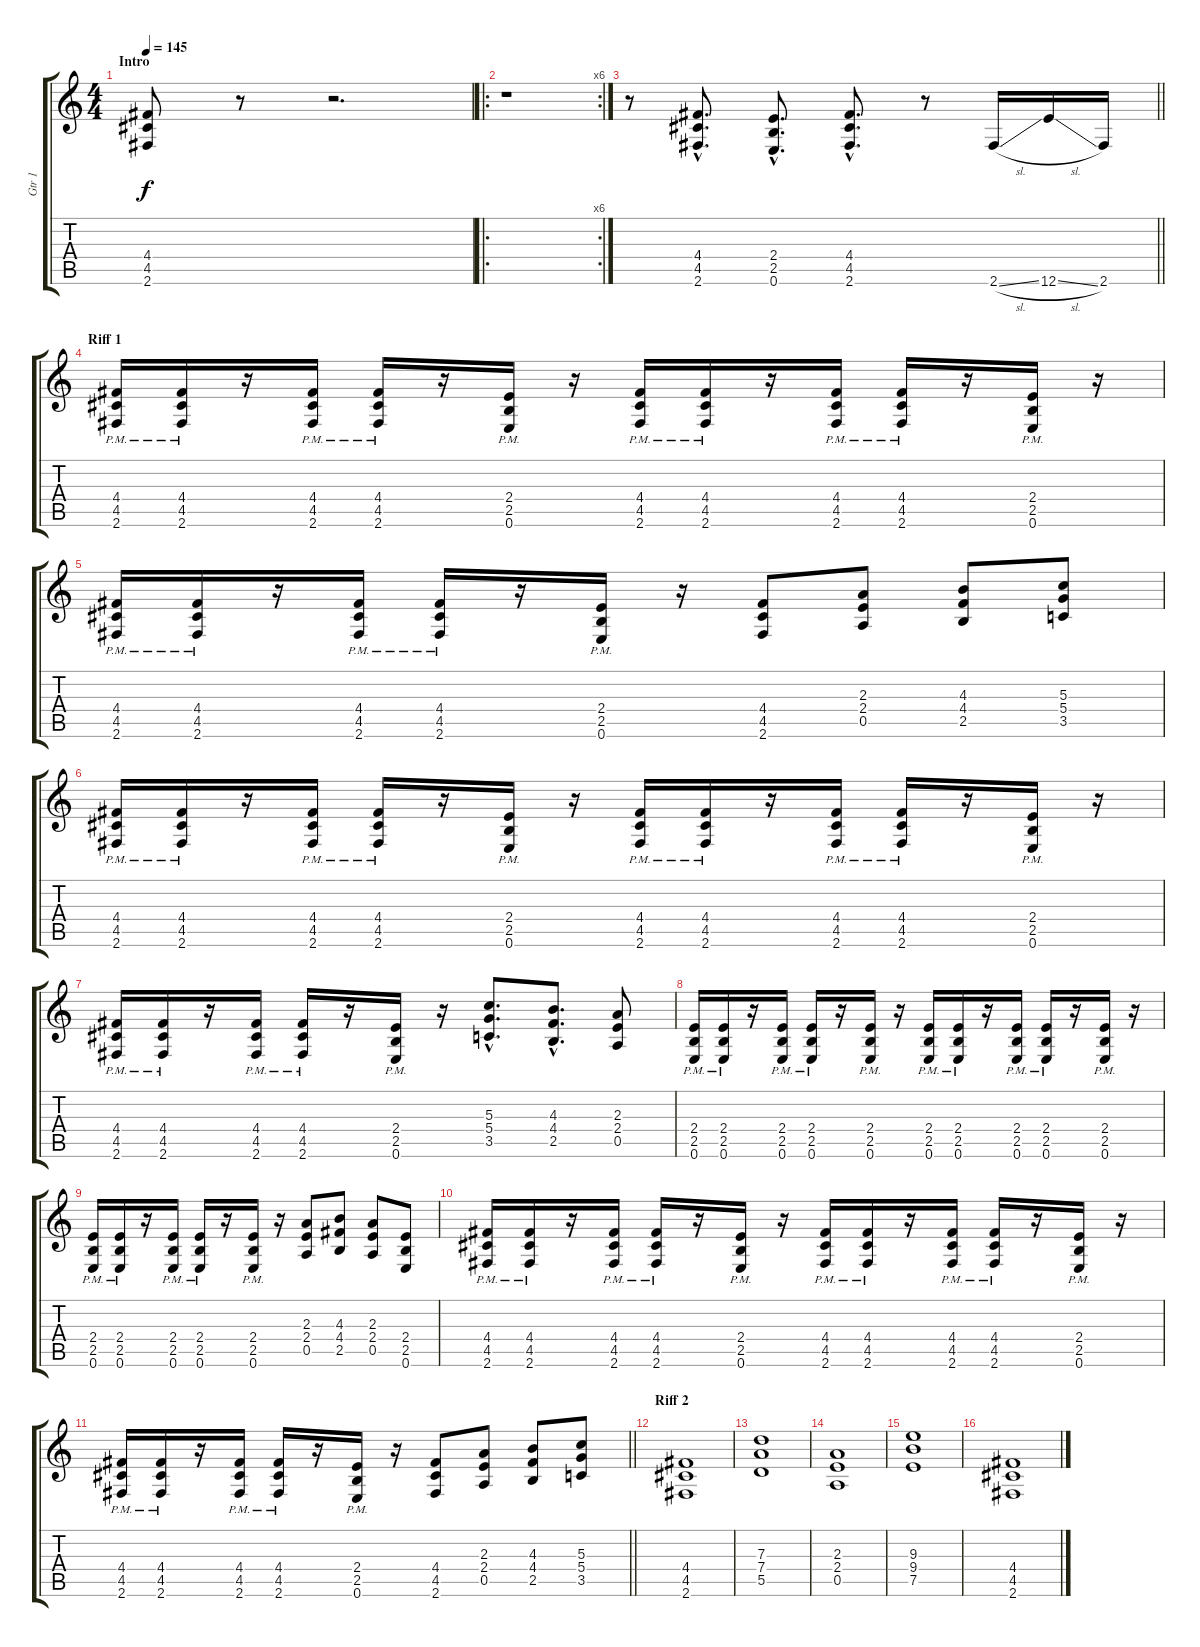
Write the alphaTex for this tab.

\track ("Gtr 1" "Gtr 1") {instrument distortionguitar}
\staff {score tabs}
\tuning (E4 B3 G3 D3 A2 E2) {hide}
\ts (4 4)
\section ("" "Intro")
\tempo 145
\clef g2
\ks c
(4.4 4.5 2.6).8{dy f instrument distortionguitar} r.8 r.2{d} |
\ro
\rc 6
r.1 |
\barLineRight lightlight
r.8 (4.4{hac} 4.5{hac} 2.6{hac}).8{d} (2.4{hac} 2.5{hac} 0.6{hac}).8{d} (4.4{hac} 4.5{hac} 2.6{hac}).8{d} r.8 2.6{sl}.16 12.6{sl}.16 2.6.16 |
\section ("" "Riff 1")
(4.4{pm} 4.5{pm} 2.6{pm}).16 (4.4{pm} 4.5{pm} 2.6{pm}).16 r.16 (4.4{pm} 4.5{pm} 2.6{pm}).16 (4.4{pm} 4.5{pm} 2.6{pm}).16 r.16 (2.4{pm} 2.5{pm} 0.6{pm}).16 r.16 (4.4{pm} 4.5{pm} 2.6{pm}).16 (4.4{pm} 4.5{pm} 2.6{pm}).16 r.16 (4.4{pm} 4.5{pm} 2.6{pm}).16 (4.4{pm} 4.5{pm} 2.6{pm}).16 r.16 (2.4{pm} 2.5{pm} 0.6{pm}).16 r.16 |
(4.4{pm} 4.5{pm} 2.6{pm}).16 (4.4{pm} 4.5{pm} 2.6{pm}).16 r.16 (4.4{pm} 4.5{pm} 2.6{pm}).16 (4.4{pm} 4.5{pm} 2.6{pm}).16 r.16 (2.4{pm} 2.5{pm} 0.6{pm}).16 r.16 (4.4 4.5 2.6).8 (2.3 2.4 0.5).8 (4.3 4.4 2.5).8 (5.3 5.4 3.5).8 |
(4.4{pm} 4.5{pm} 2.6{pm}).16 (4.4{pm} 4.5{pm} 2.6{pm}).16 r.16 (4.4{pm} 4.5{pm} 2.6{pm}).16 (4.4{pm} 4.5{pm} 2.6{pm}).16 r.16 (2.4{pm} 2.5{pm} 0.6{pm}).16 r.16 (4.4{pm} 4.5{pm} 2.6{pm}).16 (4.4{pm} 4.5{pm} 2.6{pm}).16 r.16 (4.4{pm} 4.5{pm} 2.6{pm}).16 (4.4{pm} 4.5{pm} 2.6{pm}).16 r.16 (2.4{pm} 2.5{pm} 0.6{pm}).16 r.16 |
(4.4{pm} 4.5{pm} 2.6{pm}).16 (4.4{pm} 4.5{pm} 2.6{pm}).16 r.16 (4.4{pm} 4.5{pm} 2.6{pm}).16 (4.4{pm} 4.5{pm} 2.6{pm}).16 r.16 (2.4{pm} 2.5{pm} 0.6{pm}).16 r.16 (5.3{hac} 5.4{hac} 3.5{hac}).8{d} (4.3{hac} 4.4{hac} 2.5{hac}).8{d} (2.3 2.4 0.5).8 |
(2.4{pm} 2.5{pm} 0.6{pm}).16 (2.4{pm} 2.5{pm} 0.6{pm}).16 r.16 (2.4{pm} 2.5{pm} 0.6{pm}).16 (2.4{pm} 2.5{pm} 0.6{pm}).16 r.16 (2.4{pm} 2.5{pm} 0.6{pm}).16 r.16 (2.4{pm} 2.5{pm} 0.6{pm}).16 (2.4{pm} 2.5{pm} 0.6{pm}).16 r.16 (2.4{pm} 2.5{pm} 0.6{pm}).16 (2.4{pm} 2.5{pm} 0.6{pm}).16 r.16 (2.4{pm} 2.5{pm} 0.6{pm}).16 r.16 |
(2.4{pm} 2.5{pm} 0.6{pm}).16 (2.4{pm} 2.5{pm} 0.6{pm}).16 r.16 (2.4{pm} 2.5{pm} 0.6{pm}).16 (2.4{pm} 2.5{pm} 0.6{pm}).16 r.16 (2.4{pm} 2.5{pm} 0.6{pm}).16 r.16 (2.3 2.4 0.5).8 (4.3 4.4 2.5).8 (2.3 2.4 0.5).8 (2.4 2.5 0.6).8 |
(4.4{pm} 4.5{pm} 2.6{pm}).16 (4.4{pm} 4.5{pm} 2.6{pm}).16 r.16 (4.4{pm} 4.5{pm} 2.6{pm}).16 (4.4{pm} 4.5{pm} 2.6{pm}).16 r.16 (2.4{pm} 2.5{pm} 0.6{pm}).16 r.16 (4.4{pm} 4.5{pm} 2.6{pm}).16 (4.4{pm} 4.5{pm} 2.6{pm}).16 r.16 (4.4{pm} 4.5{pm} 2.6{pm}).16 (4.4{pm} 4.5{pm} 2.6{pm}).16 r.16 (2.4{pm} 2.5{pm} 0.6{pm}).16 r.16 |
\barLineRight lightlight
(4.4{pm} 4.5{pm} 2.6{pm}).16 (4.4{pm} 4.5{pm} 2.6{pm}).16 r.16 (4.4{pm} 4.5{pm} 2.6{pm}).16 (4.4{pm} 4.5{pm} 2.6{pm}).16 r.16 (2.4{pm} 2.5{pm} 0.6{pm}).16 r.16 (4.4 4.5 2.6).8 (2.3 2.4 0.5).8 (4.3 4.4 2.5).8 (5.3 5.4 3.5).8 |
\section ("" "Riff 2")
(4.4 4.5 2.6).1{volume 8} |
(7.3 7.4 5.5).1 |
(2.3 2.4 0.5).1 |
(9.3 9.4 7.5).1 |
(4.4 4.5 2.6).1
